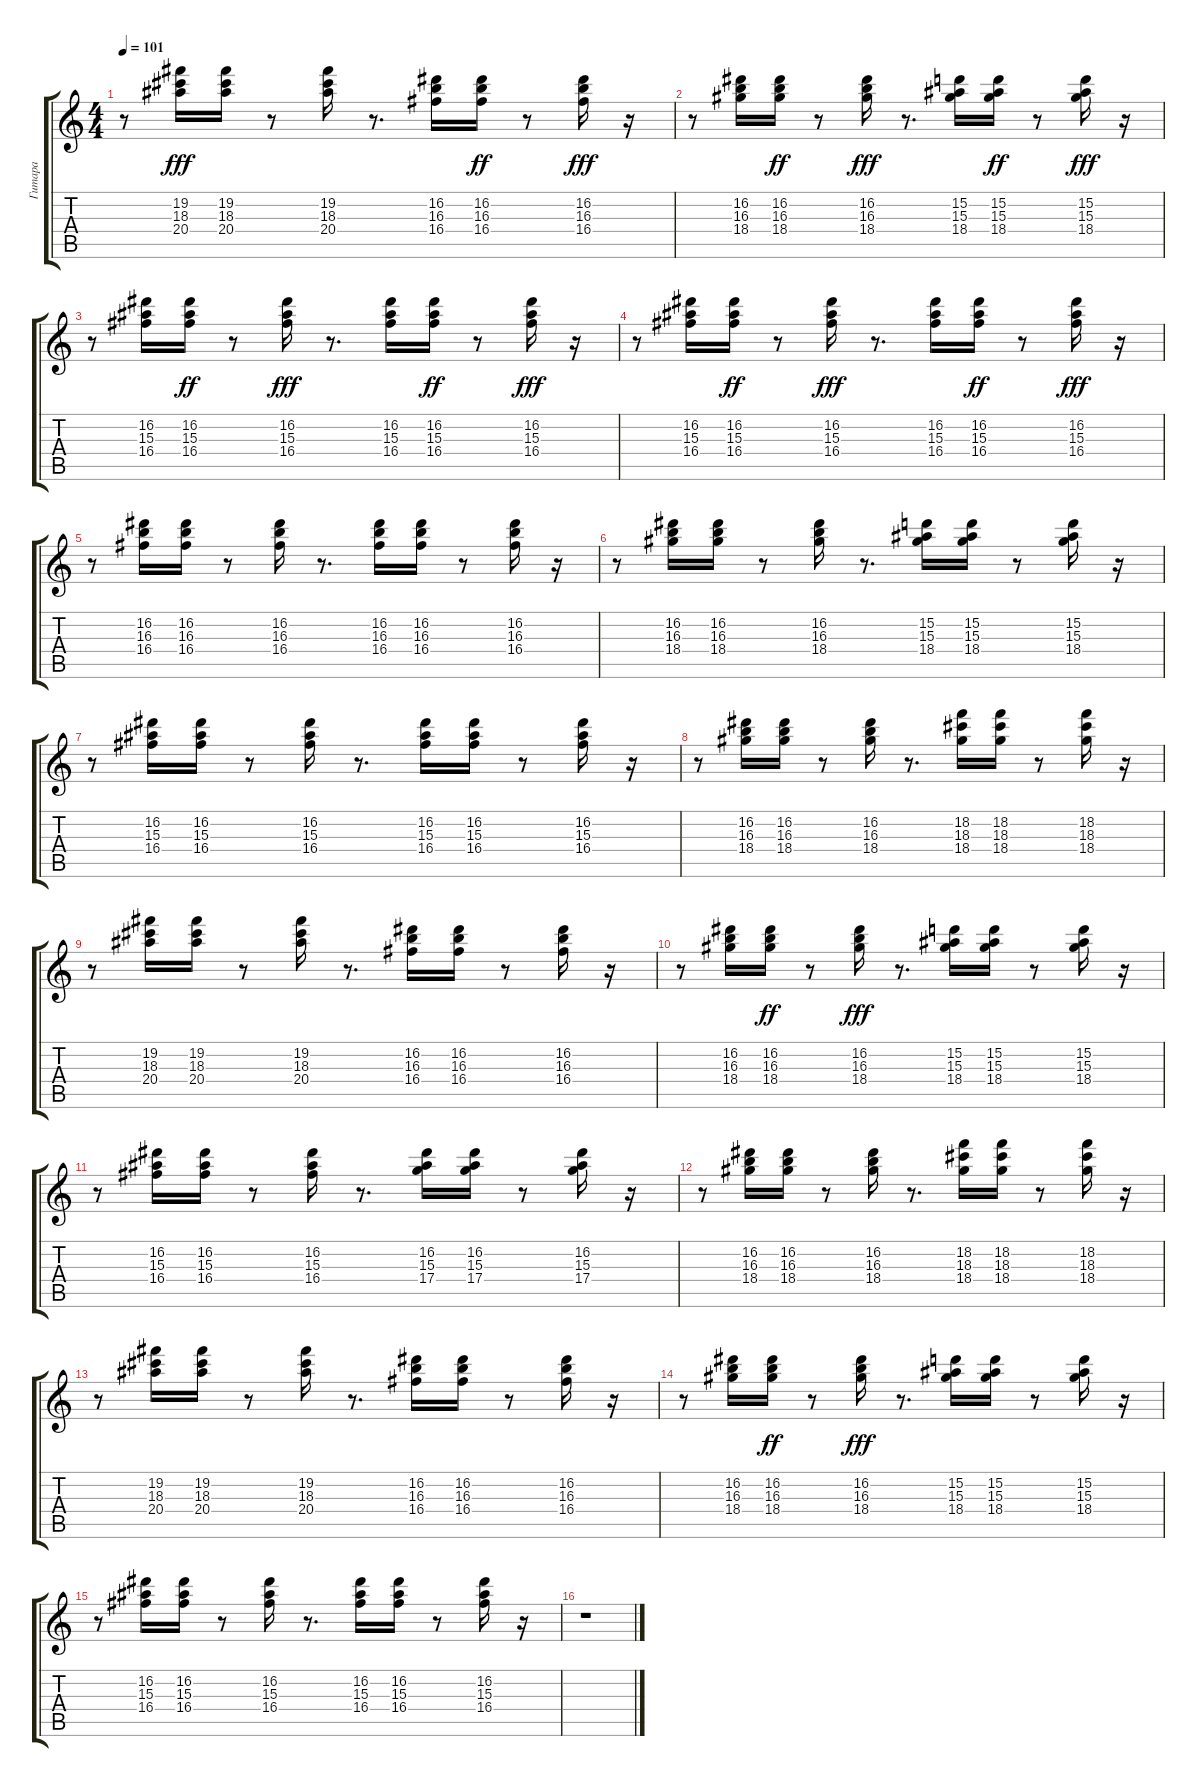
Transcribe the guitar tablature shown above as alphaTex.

\track ("Гитара" "Гитара") {instrument acousticguitarnylon}
\staff {score tabs}
\tuning (E4 B3 G3 D3 A2 E2) {hide}
\ts (4 4)
\tempo 101
\clef g2
\ks c
r.8{dy fff} (19.2 18.3 20.4).16 (19.2 18.3 20.4).16 r.8 (19.2 18.3 20.4).16 r.8{d} (16.2 16.3 16.4).16 (16.2 16.3 16.4).16{dy ff} r.8 (16.2 16.3 16.4).16{dy fff} r.16 |
r.8 (16.2 16.3 18.4).16 (16.2 16.3 18.4).16{dy ff} r.8 (16.2 16.3 18.4).16{dy fff} r.8{d} (15.2 15.3 18.4).16 (15.2 15.3 18.4).16{dy ff} r.8 (15.2 15.3 18.4).16{dy fff} r.16 |
r.8 (16.2 15.3 16.4).16 (16.2 15.3 16.4).16{dy ff} r.8 (16.2 15.3 16.4).16{dy fff} r.8{d} (16.2 15.3 16.4).16 (16.2 15.3 16.4).16{dy ff} r.8 (16.2 15.3 16.4).16{dy fff} r.16 |
r.8 (16.2 15.3 16.4).16 (16.2 15.3 16.4).16{dy ff} r.8 (16.2 15.3 16.4).16{dy fff} r.8{d} (16.2 15.3 16.4).16 (16.2 15.3 16.4).16{dy ff} r.8 (16.2 15.3 16.4).16{dy fff} r.16 |
r.8 (16.2 16.3 16.4).16 (16.2 16.3 16.4).16 r.8 (16.2 16.3 16.4).16 r.8{d} (16.2 16.3 16.4).16 (16.2 16.3 16.4).16 r.8 (16.2 16.3 16.4).16 r.16 |
r.8 (16.2 16.3 18.4).16 (16.2 16.3 18.4).16 r.8 (16.2 16.3 18.4).16 r.8{d} (15.2 15.3 18.4).16 (15.2 15.3 18.4).16 r.8 (15.2 15.3 18.4).16 r.16 |
r.8 (16.2 15.3 16.4).16 (16.2 15.3 16.4).16 r.8 (16.2 15.3 16.4).16 r.8{d} (16.2 15.3 16.4).16 (16.2 15.3 16.4).16 r.8 (16.2 15.3 16.4).16 r.16 |
r.8 (16.2 16.3 18.4).16 (16.2 16.3 18.4).16 r.8 (16.2 16.3 18.4).16 r.8{d} (18.2 18.3 18.4).16 (18.2 18.3 18.4).16 r.8 (18.2 18.3 18.4).16 r.16 |
r.8 (19.2 18.3 20.4).16 (19.2 18.3 20.4).16 r.8 (19.2 18.3 20.4).16 r.8{d} (16.2 16.3 16.4).16 (16.2 16.3 16.4).16 r.8 (16.2 16.3 16.4).16 r.16 |
r.8 (16.2 16.3 18.4).16 (16.2 16.3 18.4).16{dy ff} r.8 (16.2 16.3 18.4).16{dy fff} r.8{d} (15.2 15.3 18.4).16 (15.2 15.3 18.4).16 r.8 (15.2 15.3 18.4).16 r.16 |
r.8 (16.2 15.3 16.4).16 (16.2 15.3 16.4).16 r.8 (16.2 15.3 16.4).16 r.8{d} (16.2 15.3 17.4).16 (16.2 15.3 17.4).16 r.8 (16.2 15.3 17.4).16 r.16 |
r.8 (16.2 16.3 18.4).16 (16.2 16.3 18.4).16 r.8 (16.2 16.3 18.4).16 r.8{d} (18.2 18.3 18.4).16 (18.2 18.3 18.4).16 r.8 (18.2 18.3 18.4).16 r.16 |
r.8 (19.2 18.3 20.4).16 (19.2 18.3 20.4).16 r.8 (19.2 18.3 20.4).16 r.8{d} (16.2 16.3 16.4).16 (16.2 16.3 16.4).16 r.8 (16.2 16.3 16.4).16 r.16 |
r.8 (16.2 16.3 18.4).16 (16.2 16.3 18.4).16{dy ff} r.8 (16.2 16.3 18.4).16{dy fff} r.8{d} (15.2 15.3 18.4).16 (15.2 15.3 18.4).16 r.8 (15.2 15.3 18.4).16 r.16 |
r.8 (16.2 15.3 16.4).16 (16.2 15.3 16.4).16 r.8 (16.2 15.3 16.4).16 r.8{d} (16.2 15.3 16.4).16 (16.2 15.3 16.4).16 r.8 (16.2 15.3 16.4).16 r.16 |
r.1
